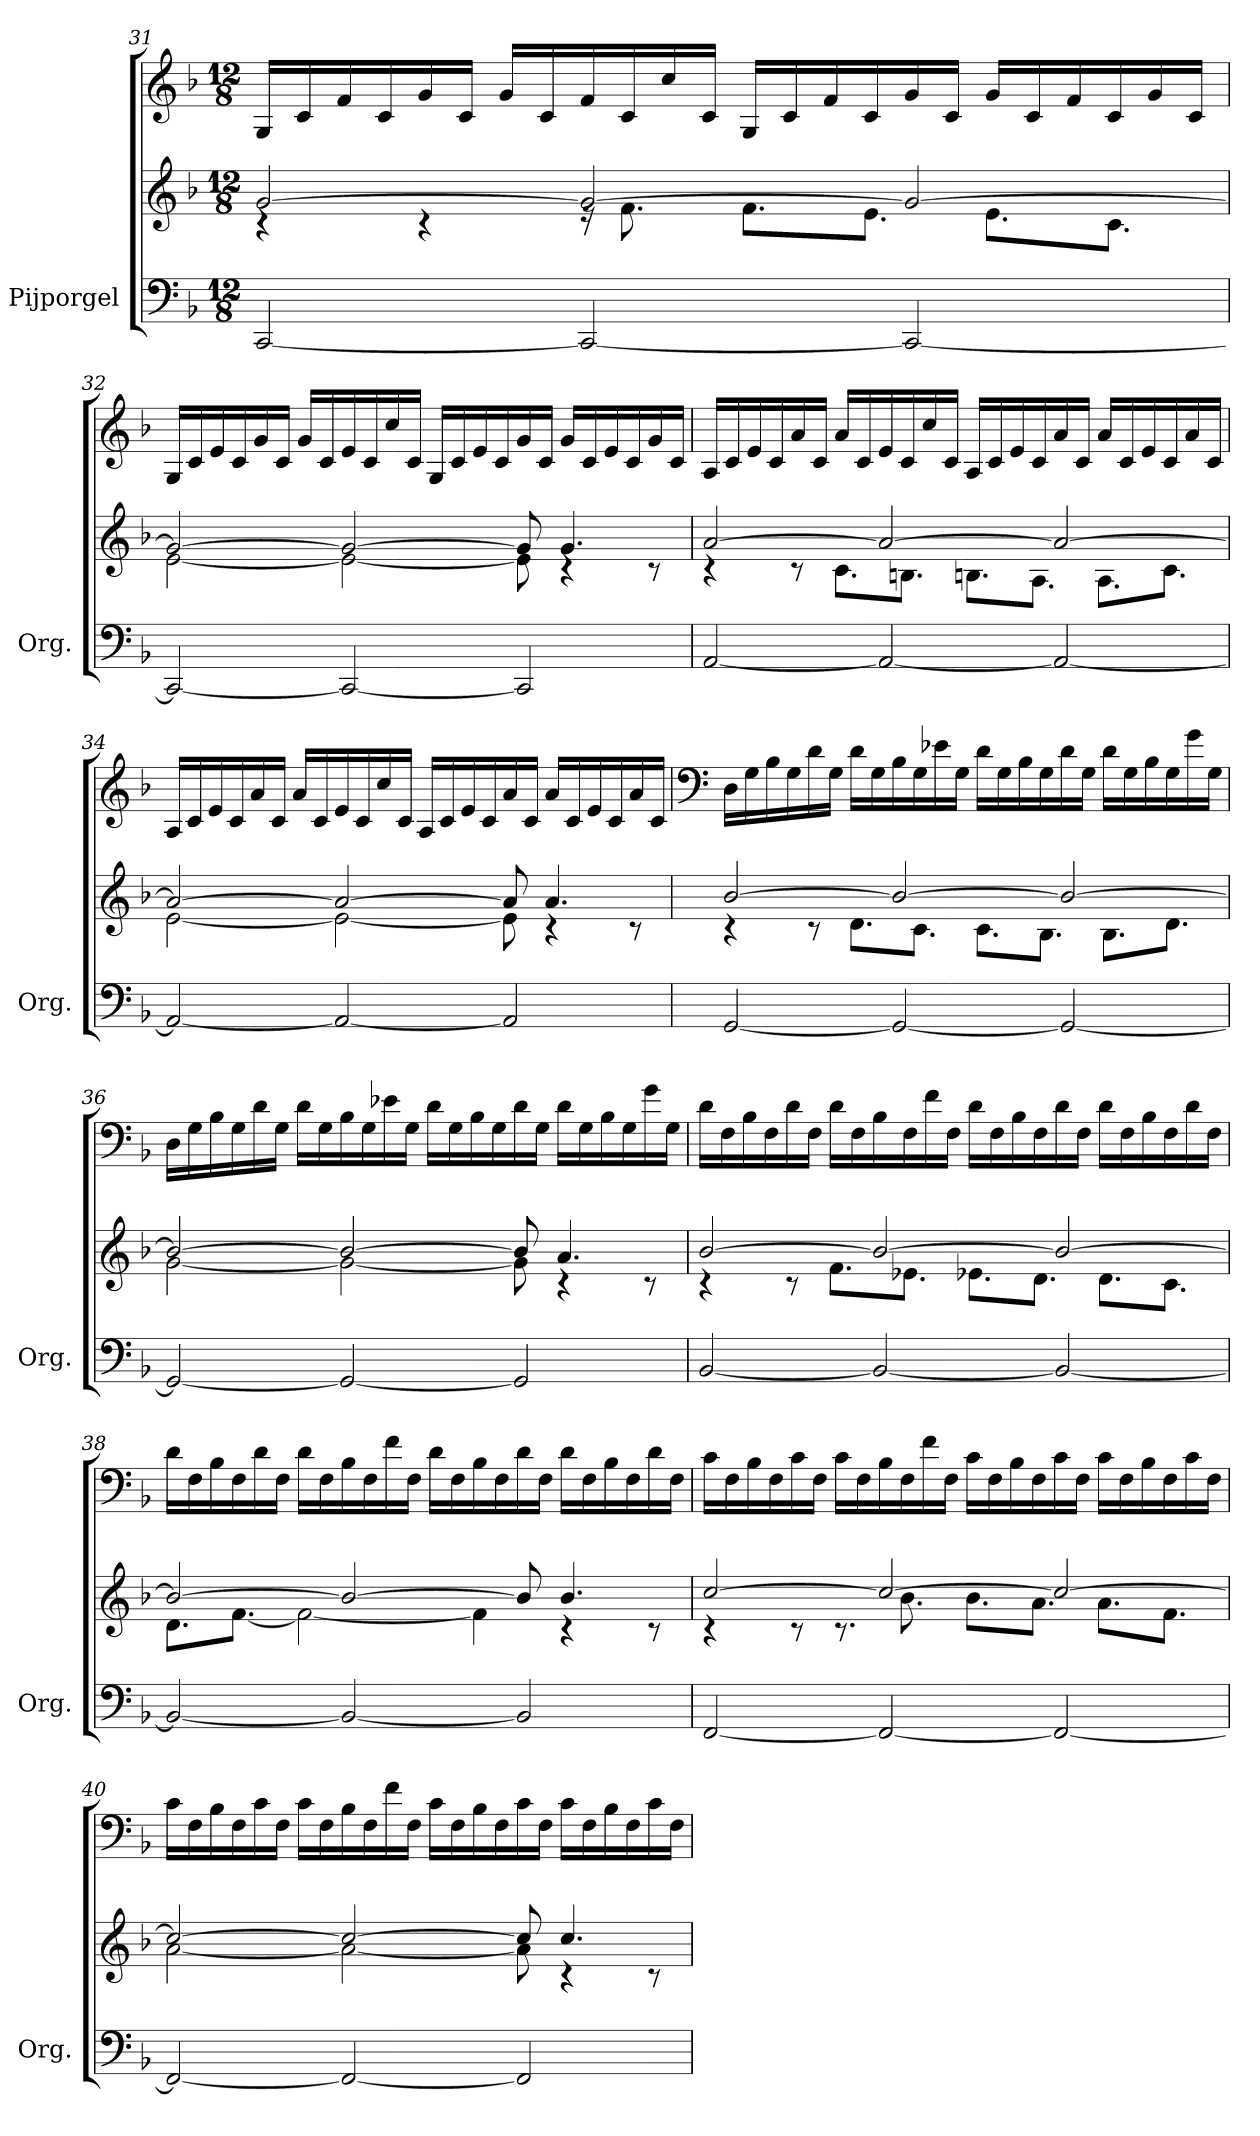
**kern	**kern	**kern
*part1	*part1	*part1
*staff3	*staff2	*staff1
*I"Pijporgel	*	*
*I'Org.	*	*
!!LO:LB:g=z
*clefF4	*clefG2	*clefG2
*k[b-]	*k[b-]	*k[b-]
*M12/8	*M12/8	*M12/8
=31	=31	=31
*	*^	*
[2CC/	[2g/	4rc	16G/LL
.	.	.	16c/
.	.	.	16f/
.	.	.	16c/
.	.	4rc	16g/
.	.	.	16c/JJ
.	.	.	16g/LL
.	.	.	16c/
2CC/_	2g/_	16re	16f/
.	.	8.f\	16c/
.	.	.	16cc/
.	.	.	16c/JJ
.	.	8.f\L	16G/LL
.	.	.	16c/
.	.	.	16f/
.	.	8.e\J	16c/
2CC/_	2g/_	.	16g/
.	.	.	16c/JJ
.	.	8.e\L	16g/LL
.	.	.	16c/
.	.	.	16f/
.	.	8.c\J	16c/
.	.	.	16g/
.	.	.	16c/JJ
=32	=32	=32	=32
2CC/_	2g/_	[2e\	16G/LL
.	.	.	16c/
.	.	.	16e/
.	.	.	16c/
.	.	.	16g/
.	.	.	16c/JJ
.	.	.	16g/LL
.	.	.	16c/
2CC/_	2g/_	2e\_	16e/
.	.	.	16c/
.	.	.	16cc/
.	.	.	16c/JJ
.	.	.	16G/LL
.	.	.	16c/
.	.	.	16e/
.	.	.	16c/
2CC/]	8g/]	8e\]	16g/
.	.	.	16c/JJ
.	4.g/	4rc	16g/LL
.	.	.	16c/
.	.	.	16e/
.	.	.	16c/
.	.	8rc	16g/
.	.	.	16c/JJ
!!LO:PB:g=z
=33	=33	=33	=33
[2AA/	[2a/	4rc	16A/LL
.	.	.	16c/
.	.	.	16e/
.	.	.	16c/
.	.	8rc	16a/
.	.	.	16c/JJ
.	.	8.c\L	16a/LL
.	.	.	16c/
2AA/_	2a/_	.	16e/
.	.	8.Bn\J	16c/
.	.	.	16cc/
.	.	.	16c/JJ
.	.	8.Bn\L	16A/LL
.	.	.	16c/
.	.	.	16e/
.	.	8.A\J	16c/
2AA/_	2a/_	.	16a/
.	.	.	16c/JJ
.	.	8.A\L	16a/LL
.	.	.	16c/
.	.	.	16e/
.	.	8.c\J	16c/
.	.	.	16a/
.	.	.	16c/JJ
!!LO:LB:g=z
=34	=34	=34	=34
2AA/_	2a/_	[2e\	16A/LL
.	.	.	16c/
.	.	.	16e/
.	.	.	16c/
.	.	.	16a/
.	.	.	16c/JJ
.	.	.	16a/LL
.	.	.	16c/
2AA/_	2a/_	2e\_	16e/
.	.	.	16c/
.	.	.	16cc/
.	.	.	16c/JJ
.	.	.	16A/LL
.	.	.	16c/
.	.	.	16e/
.	.	.	16c/
2AA/]	8a/]	8e\]	16a/
.	.	.	16c/JJ
.	4.a/	4rc	16a/LL
.	.	.	16c/
.	.	.	16e/
.	.	.	16c/
.	.	8rc	16a/
.	.	.	16c/JJ
=35	=35	=35	=35
*	*	*	*clefF4
[2GG/	[2b-/	4rc	16D\LL
.	.	.	16G\
.	.	.	16B-\
.	.	.	16G\
.	.	8rc	16d\
.	.	.	16G\JJ
.	.	8.d\L	16d\LL
.	.	.	16G\
2GG/_	2b-/_	.	16B-\
.	.	8.c\J	16G\
.	.	.	16e-X\
.	.	.	16G\JJ
.	.	8.c\L	16d\LL
.	.	.	16G\
.	.	.	16B-\
.	.	8.B-\J	16G\
2GG/_	2b-/_	.	16d\
.	.	.	16G\JJ
.	.	8.B-\L	16d\LL
.	.	.	16G\
.	.	.	16B-\
.	.	8.d\J	16G\
.	.	.	16g\
.	.	.	16G\JJ
!!LO:LB:g=z
=36	=36	=36	=36
2GG/_	2b-/_	[2g\	16D\LL
.	.	.	16G\
.	.	.	16B-\
.	.	.	16G\
.	.	.	16d\
.	.	.	16G\JJ
.	.	.	16d\LL
.	.	.	16G\
2GG/_	2b-/_	2g\_	16B-\
.	.	.	16G\
.	.	.	16e-X\
.	.	.	16G\JJ
.	.	.	16d\LL
.	.	.	16G\
.	.	.	16B-\
.	.	.	16G\
2GG/]	8b-/]	8g\]	16d\
.	.	.	16G\JJ
.	4.a/	4rc	16d\LL
.	.	.	16G\
.	.	.	16B-\
.	.	.	16G\
.	.	8rc	16g\
.	.	.	16G\JJ
=37	=37	=37	=37
[2BB-/	[2b-/	4rc	16d\LL
.	.	.	16F\
.	.	.	16B-\
.	.	.	16F\
.	.	8rc	16d\
.	.	.	16F\JJ
.	.	8.f\L	16d\LL
.	.	.	16F\
2BB-/_	2b-/_	.	16B-\
.	.	8.e-X\J	16F\
.	.	.	16f\
.	.	.	16F\JJ
.	.	8.e-X\L	16d\LL
.	.	.	16F\
.	.	.	16B-\
.	.	8.d\J	16F\
2BB-/_	2b-/_	.	16d\
.	.	.	16F\JJ
.	.	8.d\L	16d\LL
.	.	.	16F\
.	.	.	16B-\
.	.	8.c\J	16F\
.	.	.	16d\
.	.	.	16F\JJ
!!LO:LB:g=z
=38	=38	=38	=38
2BB-/_	2b-/_	8.d\L	16d\LL
.	.	.	16F\
.	.	.	16B-\
.	.	[8.f\J	16F\
.	.	.	16d\
.	.	.	16F\JJ
.	.	2f\_	16d\LL
.	.	.	16F\
2BB-/_	2b-/_	.	16B-\
.	.	.	16F\
.	.	.	16f\
.	.	.	16F\JJ
.	.	.	16d\LL
.	.	.	16F\
.	.	4f\]	16B-\
.	.	.	16F\
2BB-/]	8b-/]	.	16d\
.	.	.	16F\JJ
.	4.b-/	4rc	16d\LL
.	.	.	16F\
.	.	.	16B-\
.	.	.	16F\
.	.	8rc	16d\
.	.	.	16F\JJ
=39	=39	=39	=39
[2FF/	[2cc/	4rc	16c\LL
.	.	.	16F\
.	.	.	16B-\
.	.	.	16F\
.	.	8rc	16c\
.	.	.	16F\JJ
.	.	8.rc	16c\LL
.	.	.	16F\
2FF/_	2cc/_	.	16B-\
.	.	8.b-\	16F\
.	.	.	16f\
.	.	.	16F\JJ
.	.	8.b-\L	16c\LL
.	.	.	16F\
.	.	.	16B-\
.	.	8.a\J	16F\
2FF/_	2cc/_	.	16c\
.	.	.	16F\JJ
.	.	8.a\L	16c\LL
.	.	.	16F\
.	.	.	16B-\
.	.	8.f\J	16F\
.	.	.	16c\
.	.	.	16F\JJ
!!LO:PB:g=z
=40	=40	=40	=40
2FF/_	2cc/_	[2a\	16c\LL
.	.	.	16F\
.	.	.	16B-\
.	.	.	16F\
.	.	.	16c\
.	.	.	16F\JJ
.	.	.	16c\LL
.	.	.	16F\
2FF/_	2cc/_	2a\_	16B-\
.	.	.	16F\
.	.	.	16f\
.	.	.	16F\JJ
.	.	.	16c\LL
.	.	.	16F\
.	.	.	16B-\
.	.	.	16F\
2FF/]	8cc/]	8a\]	16c\
.	.	.	16F\JJ
.	4.cc/	4rc	16c\LL
.	.	.	16F\
.	.	.	16B-\
.	.	.	16F\
.	.	8rc	16c\
.	.	.	16F\JJ
*	*v	*v	*
=	=	=
*-	*-	*-
